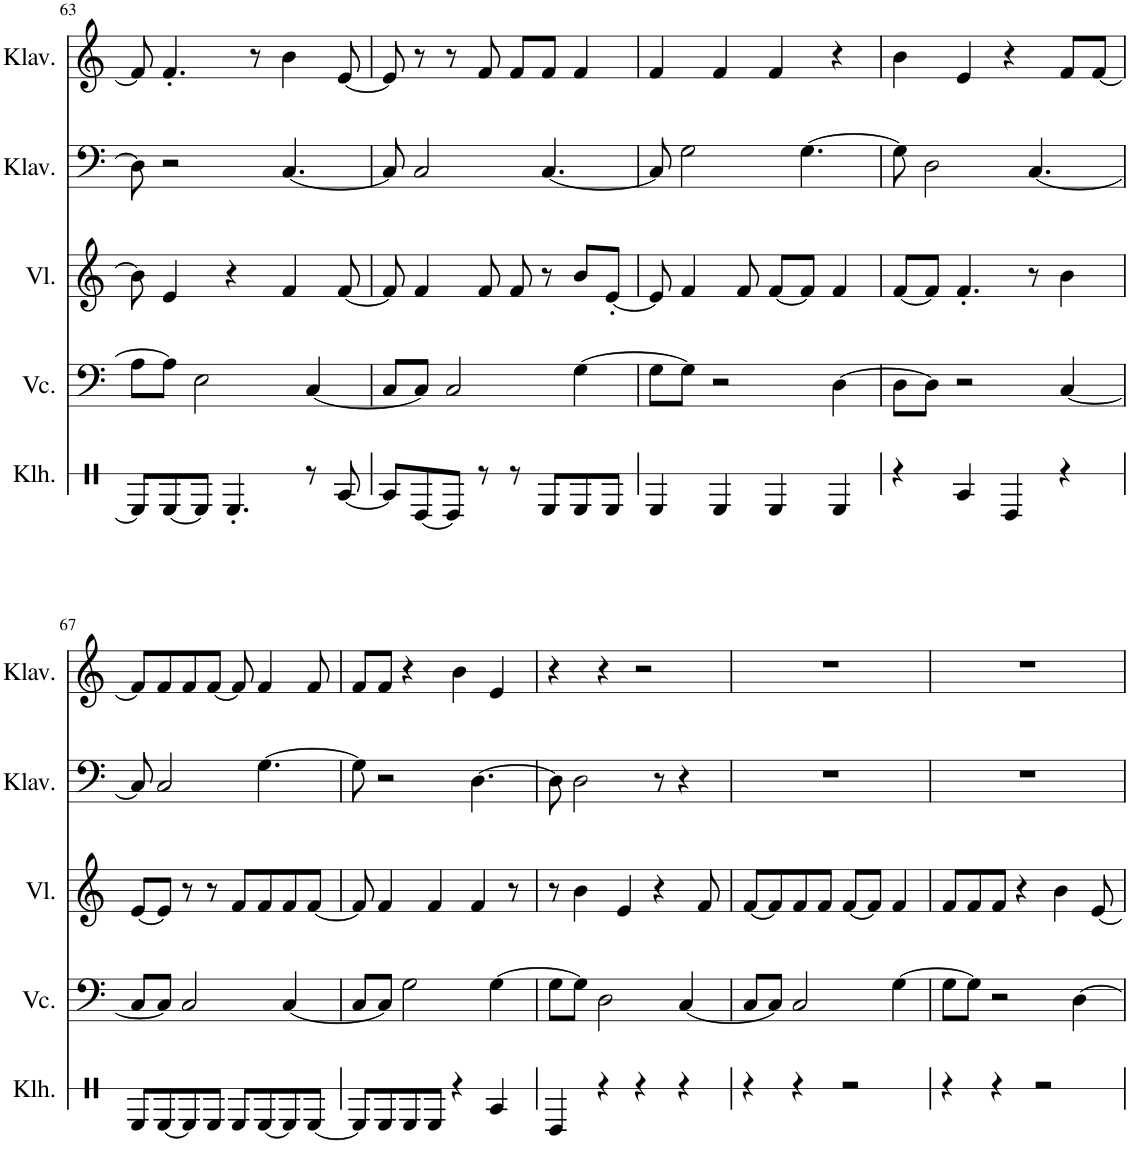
**kern	**kern	**kern	**kern	**kern
*part5	*part4	*part3	*part2	*part1
*staff5	*staff4	*staff3	*staff2	*staff1
*I"Klanghölzer	*I"Violoncello	*I"Violine	*I"Klavier	*I"Klavier
*I'Klh.	*I'Vc.	*I'Vl.	*I'Klav.	*I'Klav.
!!LO:PB:g=z
*clefX	*clefF4	*clefG2	*clefF4	*clefG2
*k[]	*k[]	*k[]	*k[]	*k[]
*M4/4	*M4/4	*M4/4	*M4/4	*M4/4
=63	=63	=63	=63	=63
8f/L]	8A\L	8b\]	8D\]	8f/]
[8f/	8A\J]	4e/	2r	4.f'/
8f/J]	2E\	.	.	.
4.f'/	.	4r	.	.
.	.	.	.	8r
.	.	4f/	[4.C/	4b\
8r	[4C/	.	.	.
[8b/	.	[8f/	.	[8e/
=64	=64	=64	=64	=64
8b/L]	8C/L	8f/]	8C/]	8e/]
[8e/	8C/J]	4f/	2C/	8r
8e/J]	2C/	.	.	8r
8r	.	8f/	.	8f/
8r	.	8f/	.	8f/L
8f/L	.	8r	[4.C/	8f/J
8f/	[4G\	8b/L	.	4f/
8f/J	.	[8e'/J	.	.
=65	=65	=65	=65	=65
4f/	8G\L	8e/]	8C/]	4f/
.	8G\J]	4f/	2G\	.
4f/	2r	.	.	4f/
.	.	8f/	.	.
4f/	.	[8f/L	.	4f/
.	.	8f/J]	[4.G\	.
4f/	[4D\	4f/	.	4r
=66	=66	=66	=66	=66
4r	8D\L	[8f/L	8G\]	4b\
.	8D\J]	8f/J]	2D\	.
4b/	2r	4.f'/	.	4e/
4e/	.	.	.	4r
.	.	8r	[4.C/	.
4r	[4C/	4b\	.	8f/L
.	.	.	.	[8f/J
!!LO:LB:g=z
=67	=67	=67	=67	=67
8f/L	8C/L	[8e/L	8C/]	8f/L]
[8f/	8C/J]	8e/J]	2C/	8f/
8f/]	2C/	8r	.	8f/
8f/J	.	8r	.	[8f/J
8f/L	.	8f/L	.	8f/]
[8f/	.	8f/	[4.G\	4f/
8f/]	[4C/	8f/	.	.
[8f/J	.	[8f/J	.	8f/
=68	=68	=68	=68	=68
8f/L]	8C/L	8f/]	8G\]	8f/L
8f/	8C/J]	4f/	2r	8f/J
8f/	2G\	.	.	4r
8f/J	.	4f/	.	.
4r	.	.	.	4b\
.	.	4f/	[4.D\	.
4b/	[4G\	.	.	4e/
.	.	8r	.	.
=69	=69	=69	=69	=69
4e/	8G\L	8r	8D\]	4r
.	8G\J]	4b\	2D\	.
4r	2D\	.	.	4r
.	.	4e/	.	.
4r	.	.	.	2r
.	.	4r	8r	.
4r	[4C/	.	4r	.
.	.	8f/	.	.
=70	=70	=70	=70	=70
4r	8C/L	[8f/L	1r	1r
.	8C/J]	8f/]	.	.
4r	2C/	8f/	.	.
.	.	8f/J	.	.
2r	.	[8f/L	.	.
.	.	8f/J]	.	.
.	[4G\	4f/	.	.
=71	=71	=71	=71	=71
4r	8G\L	8f/L	1r	1r
.	8G\J]	8f/	.	.
4r	2r	8f/J	.	.
.	.	4r	.	.
2r	.	.	.	.
.	.	4b\	.	.
.	[4D\	.	.	.
.	.	[8e/	.	.
=	=	=	=	=
*-	*-	*-	*-	*-
